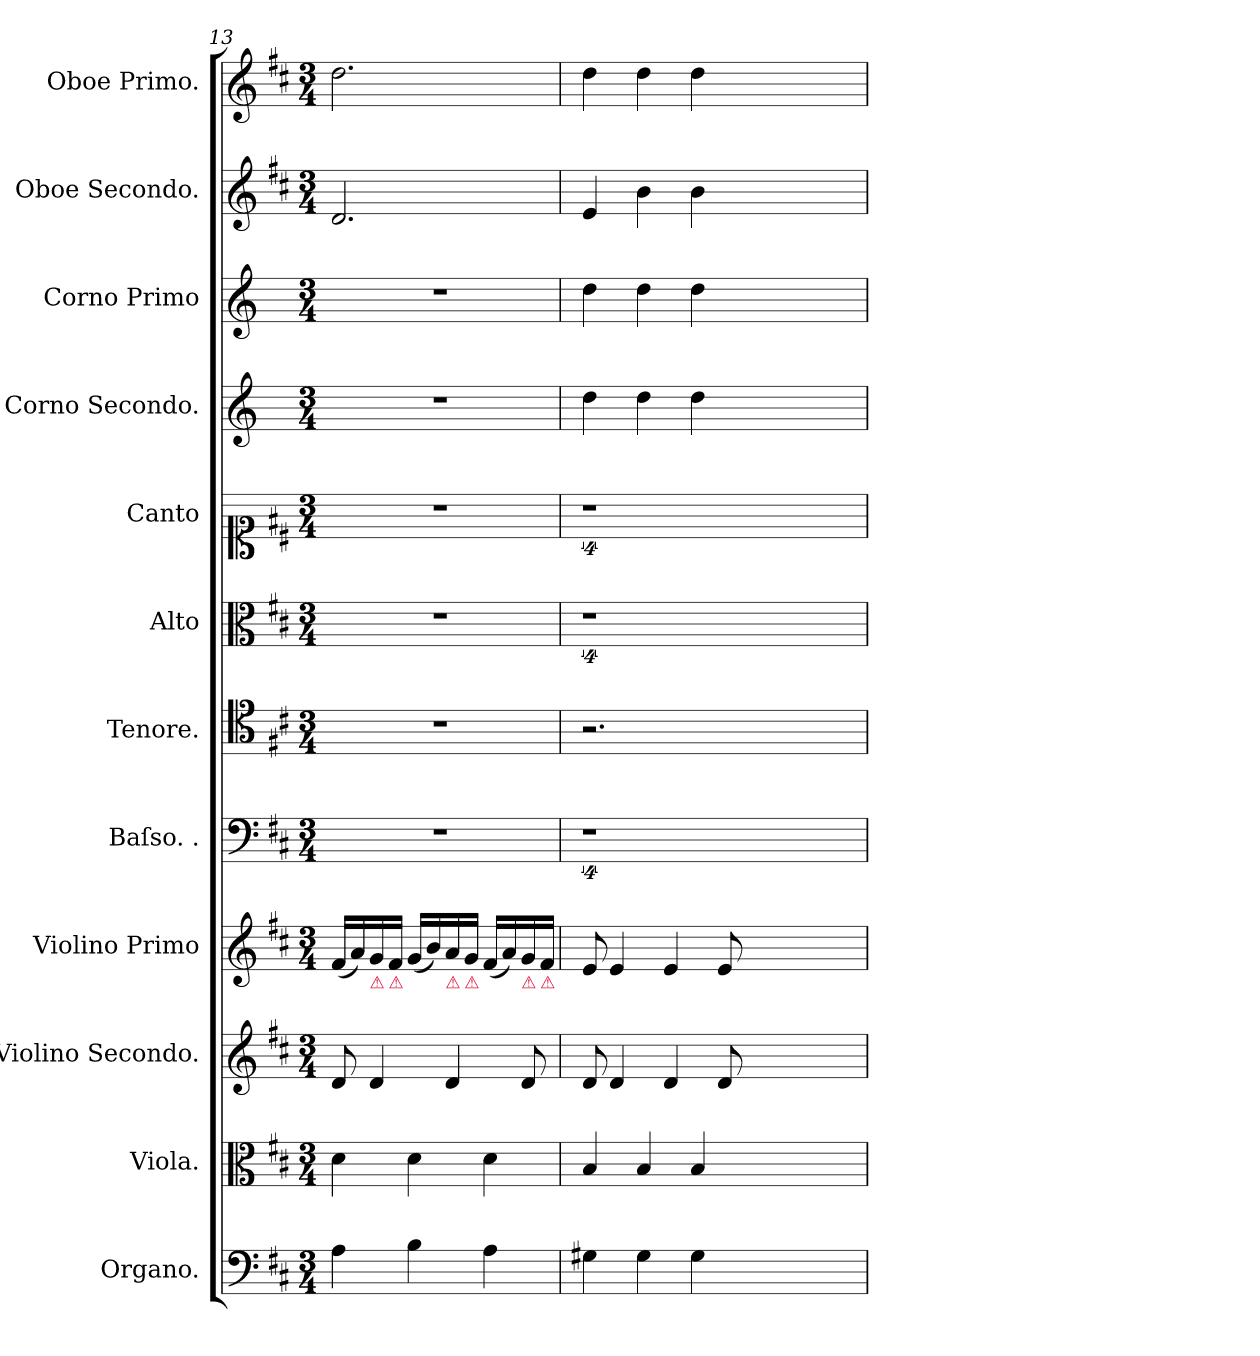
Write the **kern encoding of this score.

**kern	**kern	**kern	**kern	**kern	**kern	**kern	**kern	**kern	**kern	**kern	**kern
*part12	*part11	*part10	*part9	*part8	*part7	*part6	*part5	*part4	*part3	*part2	*part1
*staff12	*staff11	*staff10	*staff9	*staff8	*staff7	*staff6	*staff5	*staff4	*staff3	*staff2	*staff1
*I"Organo.	*I"Viola.	*I"Violino Secondo.	*I"Violino Primo	*I"Baſso. .	*I"Tenore.	*I"Alto	*I"Canto	*I"Corno Secondo.	*I"Corno Primo	*I"Oboe Secondo.	*I"Oboe Primo.
*I'org	*I'vla	*I'vl 2	*I'vl 1	*I'B	*I'T	*I'A	*	*I'cor 2	*I'cor 1	*I'ob 2	*I'ob 1
*clefF4	*clefC3	*clefG2	*clefG2	*clefF4	*clefC4	*clefC3	*clefC1	*clefG2	*clefG2	*clefG2	*clefG2
*	*	*	*	*	*	*	*	*ITrd6c10	*ITrd6c10	*	*
*k[f#c#]	*k[f#c#]	*k[f#c#]	*k[f#c#]	*k[f#c#]	*k[f#c#]	*k[f#c#]	*k[f#c#]	*k[f#c#]	*k[f#c#]	*k[f#c#]	*k[f#c#]
*M3/4	*M3/4	*M3/4	*M3/4	*M3/4	*M3/4	*M3/4	*M3/4	*M3/4	*M3/4	*M3/4	*M3/4
=13	=13	=13	=13	=13	=13	=13	=13	=13	=13	=13	=13
4A\	4d\	8d/	(<16f#/LL	2.r	2.r	2.r	2.r	2.r	2.r	2.d/	2.dd\
.	.	.	16a/)	.	.	.	.	.	.	.	.
!	!	!	!LO:TX:b:color=crimson:t=⚠	!	!	!	!	!	!	!	!
.	.	4d/	16g/	.	.	.	.	.	.	.	.
!	!	!	!LO:TX:b:color=crimson:t=⚠	!	!	!	!	!	!	!	!
.	.	.	16f#/JJ	.	.	.	.	.	.	.	.
4B\	4d\	.	(<16g/LL	.	.	.	.	.	.	.	.
.	.	.	16b/)	.	.	.	.	.	.	.	.
!	!	!	!LO:TX:b:color=crimson:t=⚠	!	!	!	!	!	!	!	!
.	.	4d/	16a/	.	.	.	.	.	.	.	.
!	!	!	!LO:TX:b:color=crimson:t=⚠	!	!	!	!	!	!	!	!
.	.	.	16g/JJ	.	.	.	.	.	.	.	.
4A\	4d\	.	(<16f#/LL	.	.	.	.	.	.	.	.
.	.	.	16a/)	.	.	.	.	.	.	.	.
!	!	!	!LO:TX:b:color=crimson:t=⚠	!	!	!	!	!	!	!	!
.	.	8d/	16g/	.	.	.	.	.	.	.	.
!	!	!	!LO:TX:b:color=crimson:t=⚠	!	!	!	!	!	!	!	!
.	.	.	16f#/JJ	.	.	.	.	.	.	.	.
=14	=14	=14	=14	=14	=14	=14	=14	=14	=14	=14	=14
4G#X\	4B/	8d/	8e/	4%9r	2.r	4%9r	4%9r	4e\	4e\	4e/	4dd\
.	.	4d/	4e/	.	.	.	.	.	.	.	.
4G#\	4B/	.	.	.	.	.	.	4e\	4e\	4b\	4dd\
.	.	4d/	4e/	.	.	.	.	.	.	.	.
4G#\	4B/	.	.	.	.	.	.	4e\	4e\	4b\	4dd\
.	.	8d/	8e/	.	.	.	.	.	.	.	.
1.ryy	1.ryy	1.ryy	1.ryy	.	1.ryy	.	.	1.ryy	1.ryy	1.ryy	1.ryy
=	=	=	=	=	=	=	=	=	=	=	=
*-	*-	*-	*-	*-	*-	*-	*-	*-	*-	*-	*-
